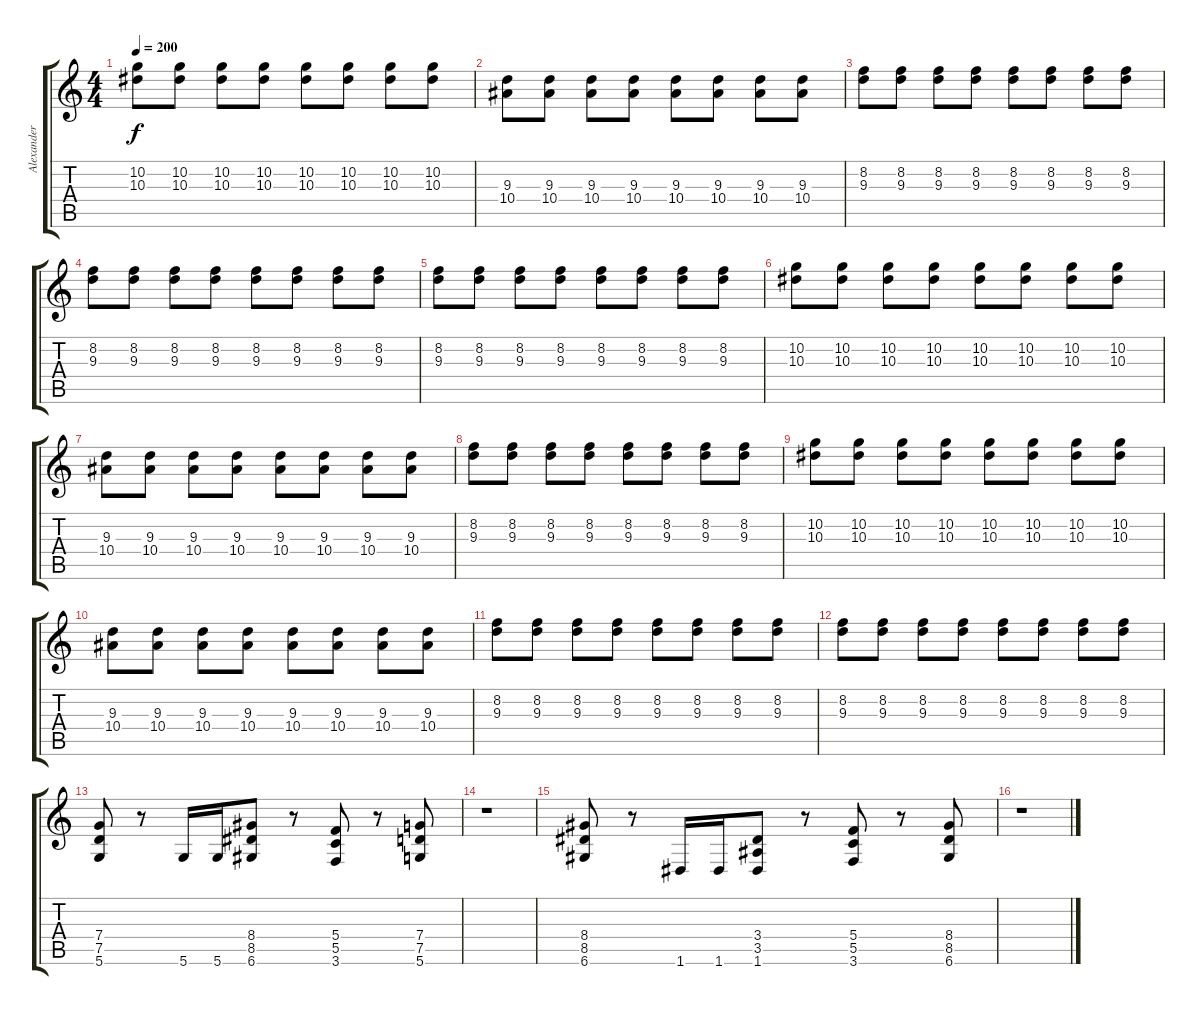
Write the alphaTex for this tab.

\track ("Alexander Kuoppala " "Alexander ") {instrument distortionguitar}
\staff {score tabs}
\tuning (D4 A3 F3 C3 G2 D2) {hide}
\ts (4 4)
\tempo 200
\clef g2
\ks c
(10.2 10.3).8{dy f} (10.2 10.3).8 (10.2 10.3).8 (10.2 10.3).8 (10.2 10.3).8 (10.2 10.3).8 (10.2 10.3).8 (10.2 10.3).8 |
(9.3 10.4).8 (9.3 10.4).8 (9.3 10.4).8 (9.3 10.4).8 (9.3 10.4).8 (9.3 10.4).8 (9.3 10.4).8 (9.3 10.4).8 |
(8.2 9.3).8 (8.2 9.3).8 (8.2 9.3).8 (8.2 9.3).8 (8.2 9.3).8 (8.2 9.3).8 (8.2 9.3).8 (8.2 9.3).8 |
(8.2 9.3).8 (8.2 9.3).8 (8.2 9.3).8 (8.2 9.3).8 (8.2 9.3).8 (8.2 9.3).8 (8.2 9.3).8 (8.2 9.3).8 |
(8.2 9.3).8 (8.2 9.3).8 (8.2 9.3).8 (8.2 9.3).8 (8.2 9.3).8 (8.2 9.3).8 (8.2 9.3).8 (8.2 9.3).8 |
(10.2 10.3).8 (10.2 10.3).8 (10.2 10.3).8 (10.2 10.3).8 (10.2 10.3).8 (10.2 10.3).8 (10.2 10.3).8 (10.2 10.3).8 |
(9.3 10.4).8 (9.3 10.4).8 (9.3 10.4).8 (9.3 10.4).8 (9.3 10.4).8 (9.3 10.4).8 (9.3 10.4).8 (9.3 10.4).8 |
(8.2 9.3).8 (8.2 9.3).8 (8.2 9.3).8 (8.2 9.3).8 (8.2 9.3).8 (8.2 9.3).8 (8.2 9.3).8 (8.2 9.3).8 |
(10.2 10.3).8 (10.2 10.3).8 (10.2 10.3).8 (10.2 10.3).8 (10.2 10.3).8 (10.2 10.3).8 (10.2 10.3).8 (10.2 10.3).8 |
(9.3 10.4).8 (9.3 10.4).8 (9.3 10.4).8 (9.3 10.4).8 (9.3 10.4).8 (9.3 10.4).8 (9.3 10.4).8 (9.3 10.4).8 |
(8.2 9.3).8 (8.2 9.3).8 (8.2 9.3).8 (8.2 9.3).8 (8.2 9.3).8 (8.2 9.3).8 (8.2 9.3).8 (8.2 9.3).8 |
(8.2 9.3).8 (8.2 9.3).8 (8.2 9.3).8 (8.2 9.3).8 (8.2 9.3).8 (8.2 9.3).8 (8.2 9.3).8 (8.2 9.3).8 |
(7.4 7.5 5.6).8 r.8 5.6.16 5.6.16 (8.4 8.5 6.6).8 r.8 (5.4 5.5 3.6).8 r.8 (7.4 7.5 5.6).8 |
r.1 |
(8.4 8.5 6.6).8 r.8 1.6.16 1.6.16 (3.4 3.5 1.6).8 r.8 (5.4 5.5 3.6).8 r.8 (8.4 8.5 6.6).8 |
r.1
